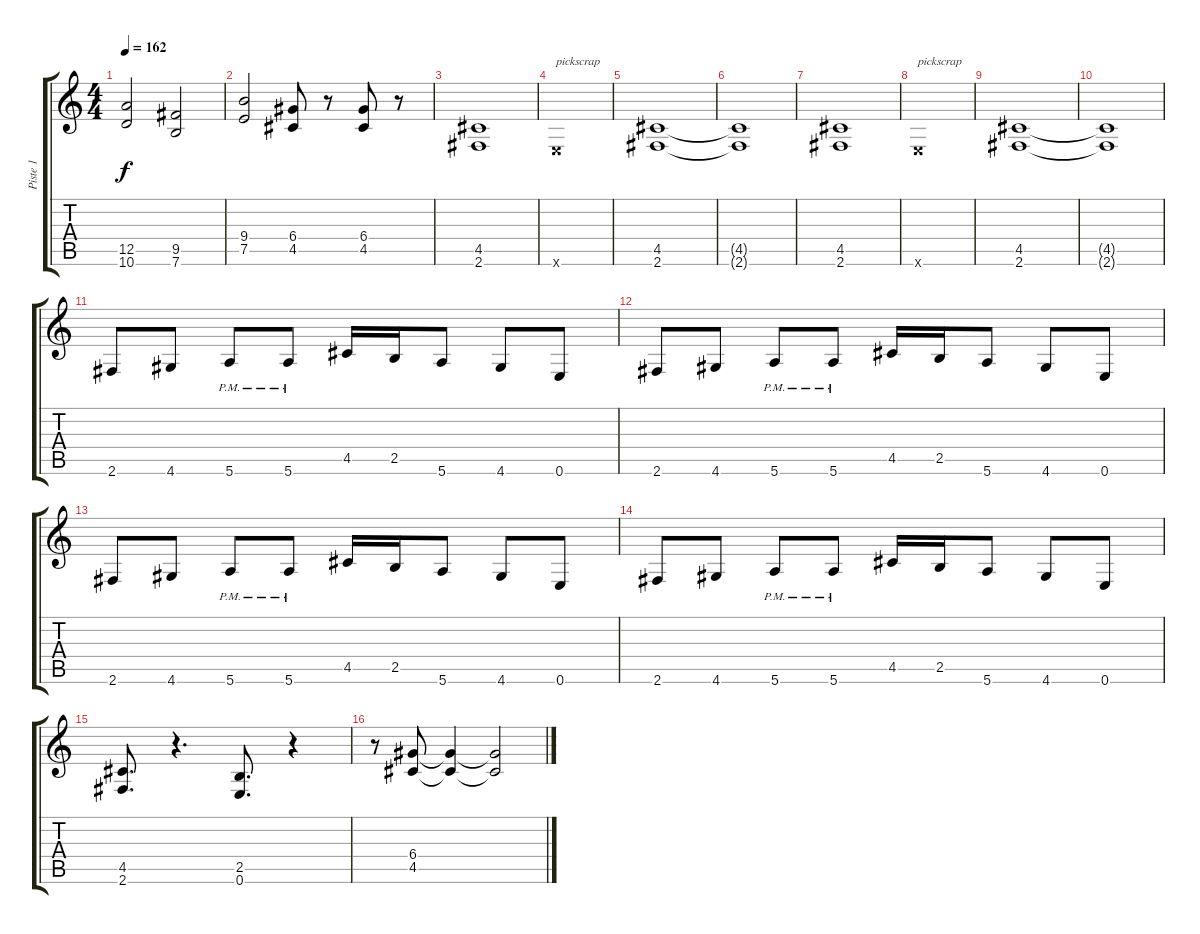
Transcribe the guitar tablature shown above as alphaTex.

\track ("Piste 1" "Piste 1") {instrument distortionguitar}
\staff {score tabs}
\tuning (E4 B3 G3 D3 A2 E2) {hide}
\ts (4 4)
\tempo 162
\clef g2
\ks c
(12.5 10.6).2{dy f} (9.5 7.6).2 |
(9.4 7.5).2 (6.4 4.5).8 r.8 (6.4 4.5).8 r.8 |
(4.5 2.6).1 |
0.6{x}.1{txt "pickscrap"} |
(4.5 2.6).1 |
(4.5{t} 2.6{t}).1 |
(4.5 2.6).1 |
0.6{x}.1{txt "pickscrap"} |
(4.5 2.6).1 |
(4.5{t} 2.6{t}).1 |
2.6.8 4.6.8 5.6{pm}.8 5.6{pm}.8 4.5.16 2.5.16 5.6.8 4.6.8 0.6.8 |
2.6.8 4.6.8 5.6{pm}.8 5.6{pm}.8 4.5.16 2.5.16 5.6.8 4.6.8 0.6.8 |
2.6.8 4.6.8 5.6{pm}.8 5.6{pm}.8 4.5.16 2.5.16 5.6.8 4.6.8 0.6.8 |
2.6.8 4.6.8 5.6{pm}.8 5.6{pm}.8 4.5.16 2.5.16 5.6.8 4.6.8 0.6.8 |
(4.5 2.6).8{d} r.4{d} (2.5 0.6).8{d} r.4 |
r.8 (6.4 4.5).8 (6.4{t} 4.5{t}).4 (6.4{t} 4.5{t}).2
